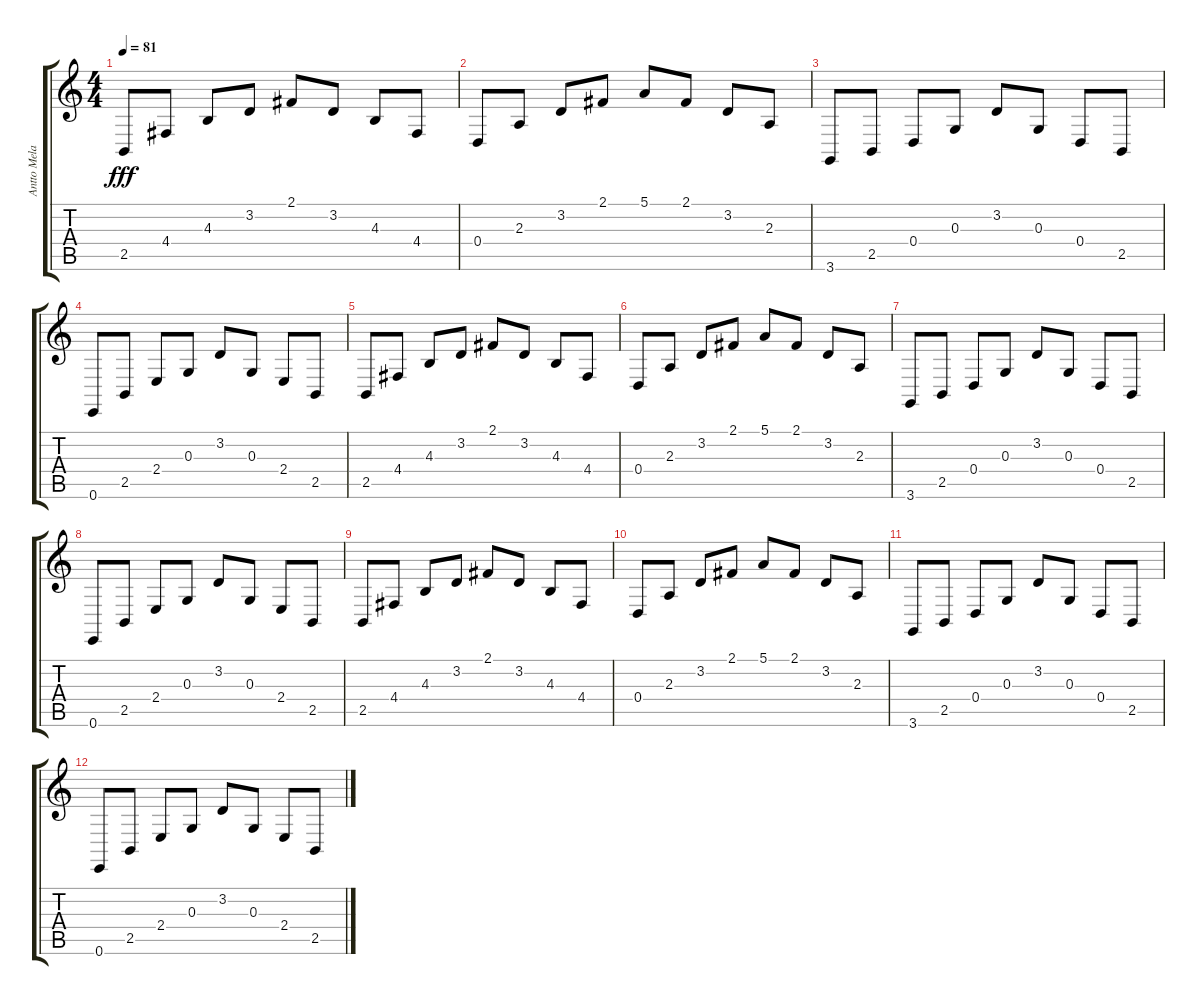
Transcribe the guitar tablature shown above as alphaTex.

\track ("Antto Melasniemi (Keyboard)" "Antto Mela") {instrument pizzicatostrings}
\staff {score tabs}
\tuning (E4 B3 G3 D3 A2 E2) {hide}
\ts (4 4)
\tempo 81
\clef g2
\ks c
2.5.8{dy fff} 4.4.8 4.3.8 3.2.8 2.1.8 3.2.8 4.3.8 4.4.8 |
0.4.8 2.3.8 3.2.8 2.1.8 5.1.8 2.1.8 3.2.8 2.3.8 |
3.6.8 2.5.8 0.4.8 0.3.8 3.2.8 0.3.8 0.4.8 2.5.8 |
0.6.8 2.5.8 2.4.8 0.3.8 3.2.8 0.3.8 2.4.8 2.5.8 |
2.5.8 4.4.8 4.3.8 3.2.8 2.1.8 3.2.8 4.3.8 4.4.8 |
0.4.8 2.3.8 3.2.8 2.1.8 5.1.8 2.1.8 3.2.8 2.3.8 |
3.6.8 2.5.8 0.4.8 0.3.8 3.2.8 0.3.8 0.4.8 2.5.8 |
0.6.8 2.5.8 2.4.8 0.3.8 3.2.8 0.3.8 2.4.8 2.5.8 |
2.5.8 4.4.8 4.3.8 3.2.8 2.1.8 3.2.8 4.3.8 4.4.8 |
0.4.8 2.3.8 3.2.8 2.1.8 5.1.8 2.1.8 3.2.8 2.3.8 |
3.6.8 2.5.8 0.4.8 0.3.8 3.2.8 0.3.8 0.4.8 2.5.8 |
0.6.8 2.5.8 2.4.8 0.3.8 3.2.8 0.3.8 2.4.8 2.5.8
